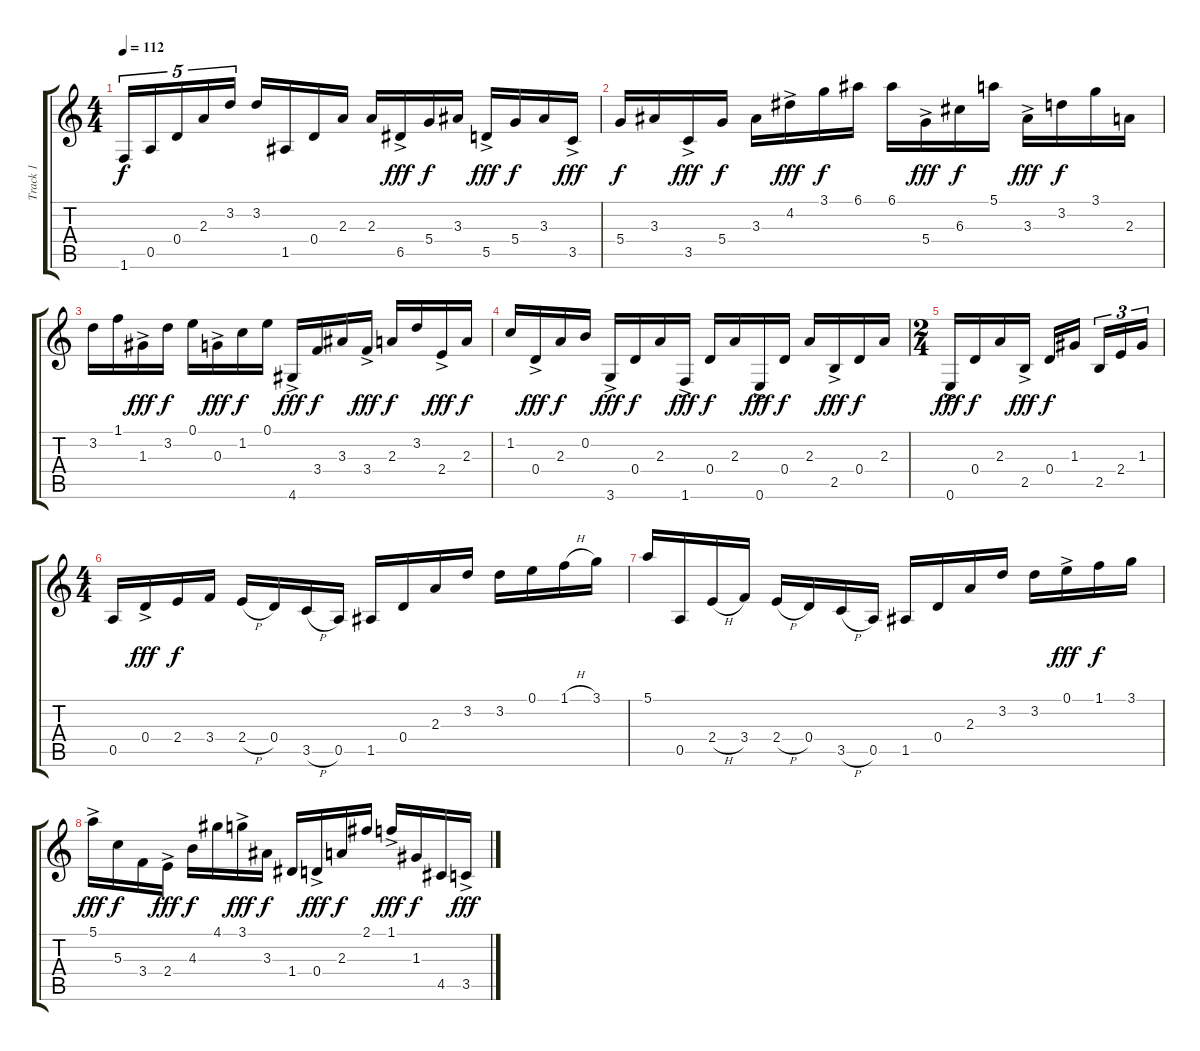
\track ("Track 1" "Track 1") {instrument acousticguitarnylon}
\staff {score tabs}
\tuning (E4 B3 G3 D3 A2 E2) {hide}
\ts (4 4)
\tempo 112
\clef g2
\ks c
1.6.16{tu (5 4) dy f} 0.5.16{tu (5 4)} 0.4.16{tu (5 4)} 2.3.16{tu (5 4)} 3.2.16{tu (5 4)} 3.2.16 1.5.16 0.4.16 2.3.16 2.3.16 6.5{ac}.16{dy fff} 5.4.16{dy f} 3.3.16 5.5{ac}.16{dy fff} 5.4.16{dy f} 3.3.16 3.5{ac}.16{dy fff} |
5.4.16{dy f} 3.3.16 3.5{ac}.16{dy fff} 5.4.16{dy f} 3.3.16 4.2{ac}.16{dy fff} 3.1.16{dy f} 6.1.16 6.1.16 5.4{ac}.16{dy fff} 6.3.16{dy f} 5.1.16 3.3{ac}.16{dy fff} 3.2.16{dy f} 3.1.16 2.3.16 |
3.2.16 1.1.16 1.3{ac}.16{dy fff} 3.2.16{dy f} 0.1.16 0.3{ac}.16{dy fff} 1.2.16{dy f} 0.1.16 4.6{ac}.16{dy fff} 3.4.16{dy f} 3.3.16 3.4{ac}.16{dy fff} 2.3.16{dy f} 3.2.16 2.4{ac}.16{dy fff} 2.3.16{dy f} |
1.2.16 0.4{ac}.16{dy fff} 2.3.16{dy f} 0.2.16 3.6{ac}.16{dy fff} 0.4.16{dy f} 2.3.16 1.6{ac}.16{dy fff} 0.4.16{dy f} 2.3.16 0.6{ac}.16{dy fff} 0.4.16{dy f} 2.3.16 2.5{ac}.16{dy fff} 0.4.16{dy f} 2.3.16 |
\ts (2 4)
0.6{ac}.16{dy fff} 0.4.16{dy f} 2.3.16 2.5{ac}.16{dy fff} 0.4.16{dy f} 1.3.16 2.5.16{tu (3 2)} 2.4.16{tu (3 2)} 1.3.16{tu (3 2)} |
\ts (4 4)
0.5.16 0.4{ac}.16{dy fff} 2.4.16{dy f} 3.4.16 2.4{h}.16 0.4.16 3.5{h}.16 0.5.16 1.5.16 0.4.16 2.3.16 3.2.16 3.2.16 0.1.16 1.1{h}.16 3.1.16 |
5.1.16 0.5.16 2.4{h}.16 3.4.16 2.4{h}.16 0.4.16 3.5{h}.16 0.5.16 1.5.16 0.4.16 2.3.16 3.2.16 3.2.16 0.1{ac}.16{dy fff} 1.1.16{dy f} 3.1.16 |
5.1{ac}.16{dy fff} 5.3.16{dy f} 3.4.16 2.4{ac}.16{dy fff} 4.3.16{dy f} 4.1.16 3.1{ac}.16{dy fff} 3.3.16{dy f} 1.4.16 0.4{ac}.16{dy fff} 2.3.16{dy f} 2.1.16 1.1{ac}.16{dy fff} 1.3.16{dy f} 4.5.16 3.5{ac}.16{dy fff}
